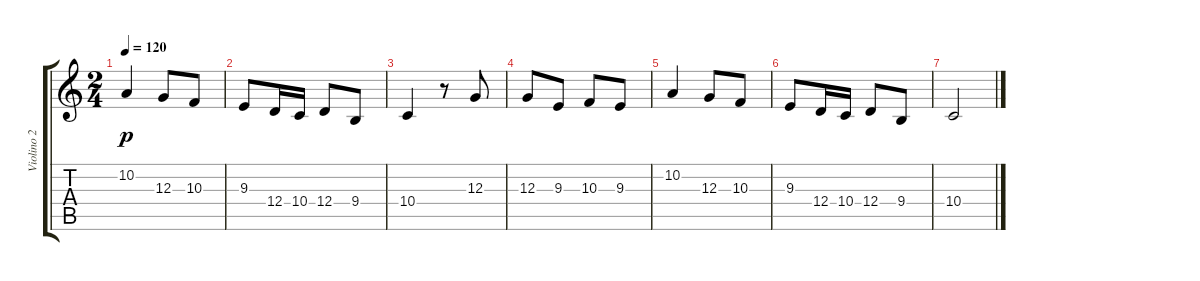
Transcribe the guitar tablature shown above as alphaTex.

\track ("Violino 2" "Violino 2") {instrument violin}
\staff {score tabs}
\tuning (E4 B3 G3 D3 A2 E2) {hide}
\ts (2 4)
\tempo 120
\clef g2
\ks c
10.2.4{dy p} 12.3.8 10.3.8 |
9.3.8 12.4.16 10.4.16 12.4.8 9.4.8 |
10.4.4 r.8 12.3.8 |
12.3.8 9.3.8 10.3.8 9.3.8 |
10.2.4 12.3.8 10.3.8 |
9.3.8 12.4.16 10.4.16 12.4.8 9.4.8 |
10.4.2
